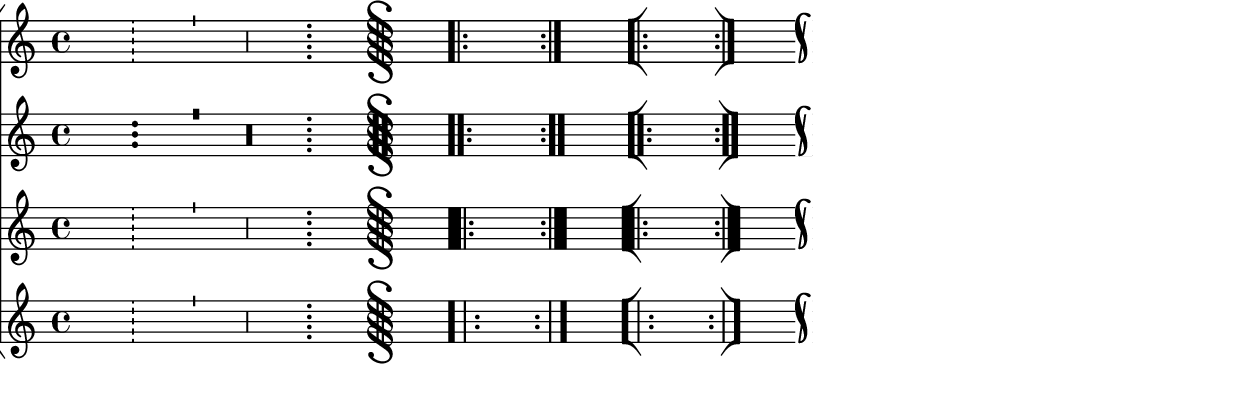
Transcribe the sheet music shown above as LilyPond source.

%% Generated by lilypond-book
%% Options: [exampleindent=10.16\mm,indent=0\mm,line-width=160\mm,paper-height=845.047\pt,paper-width=597.508\pt,papersize='(cons (* 597.508 pt) (* 845.047 pt))]
\include "lilypond-book-preamble.ly"


% ****************************************************************
% Start cut-&-pastable-section
% ****************************************************************

#(ly:set-option 'eps-box-padding 3.000000)



\paper {
  #(set-paper-size '(cons (* 597.508 pt) (* 845.047 pt)))
  indent = 0\mm
  line-width = 160\mm
  % offset the left padding, also add 1mm as lilypond creates cropped
  % images with a little space on the right
  line-width = #(- line-width (* mm  3.000000) (* mm 1))
}

\layout {
  
}




% ****************************************************************
% ly snippet:
% ****************************************************************
\sourcefilename "/lilypond-2.25.16/input/regression/bar-line-thickness.ly"
\sourcefileline 0
\version "2.23.11"

\header {
  texidoc = "The @code{hair-thickness} property sets the thickness of
thin bar lines, the @code{thick-thickness} property sets the thickness
of thick bar lines, and the @code{kern} property sets the spacing
within composite bar lines."
}

bars = {
  s1 \bar "!"
  s1 \bar "'"
  s1 \bar ","
  s1 \bar ";"
  s1 \bar "S"
  s1 \bar ".|:"
  s1 \bar ":|."
  s1 \bar "[|:"
  s1 \bar ":|]"
  s1 \bar "k"
}

\new ChoirStaff <<
  \new Staff \with {
    instrumentName = "default"
  } \bars

  \new Staff \with {
    instrumentName = \markup \column { "3x hair-" thickness }
    \override BarLine.hair-thickness = #5.7
  } \bars

  \new Staff \with {
    instrumentName = \markup \column { "2x thick-" thickness }
    \override BarLine.thick-thickness = #12.0
  } \bars

  \new Staff \with {
    instrumentName = "3x kern"
    \override BarLine.kern = #9.0
  } \bars
>>



% ****************************************************************
% end ly snippet
% ****************************************************************
